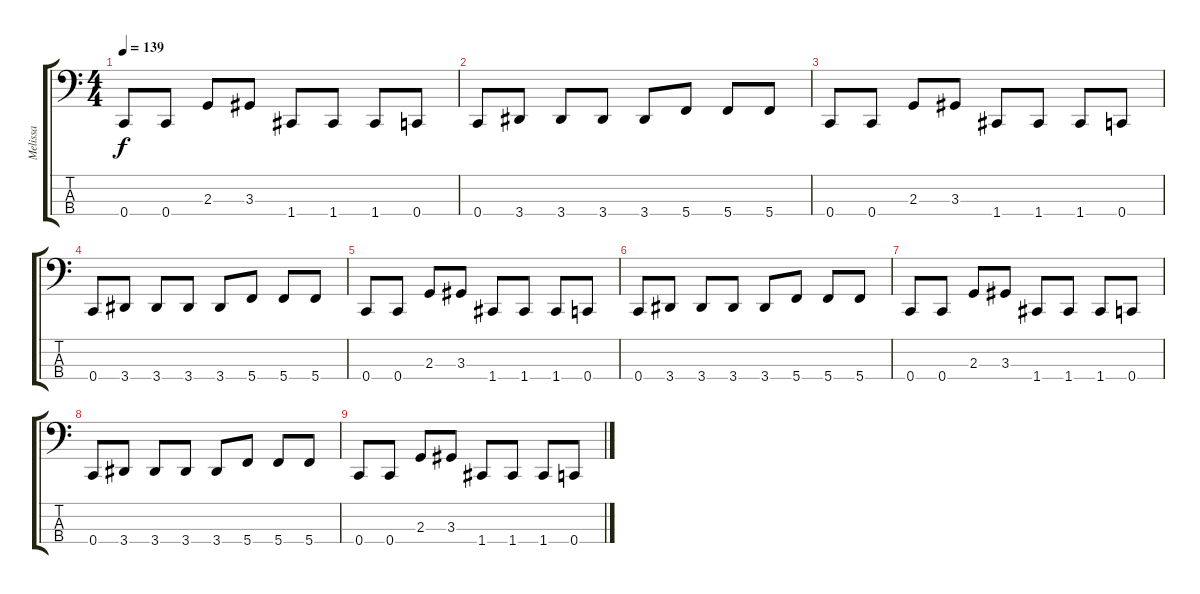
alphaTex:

\track ("Melissa" "Melissa") {instrument electricbasspick}
\staff {score tabs}
\tuning (Eb2 Bb1 F1 C1) {hide}
\ts (4 4)
\tempo 139
\clef f4
\ks c
0.4.8{dy f} 0.4.8 2.3.8 3.3.8 1.4.8 1.4.8 1.4.8 0.4.8 |
0.4.8 3.4.8 3.4.8 3.4.8 3.4.8 5.4.8 5.4.8 5.4.8 |
0.4.8 0.4.8 2.3.8 3.3.8 1.4.8 1.4.8 1.4.8 0.4.8 |
0.4.8 3.4.8 3.4.8 3.4.8 3.4.8 5.4.8 5.4.8 5.4.8 |
0.4.8 0.4.8 2.3.8 3.3.8 1.4.8 1.4.8 1.4.8 0.4.8 |
0.4.8 3.4.8 3.4.8 3.4.8 3.4.8 5.4.8 5.4.8 5.4.8 |
0.4.8 0.4.8 2.3.8 3.3.8 1.4.8 1.4.8 1.4.8 0.4.8 |
0.4.8 3.4.8 3.4.8 3.4.8 3.4.8 5.4.8 5.4.8 5.4.8 |
0.4.8 0.4.8 2.3.8 3.3.8 1.4.8 1.4.8 1.4.8 0.4.8
